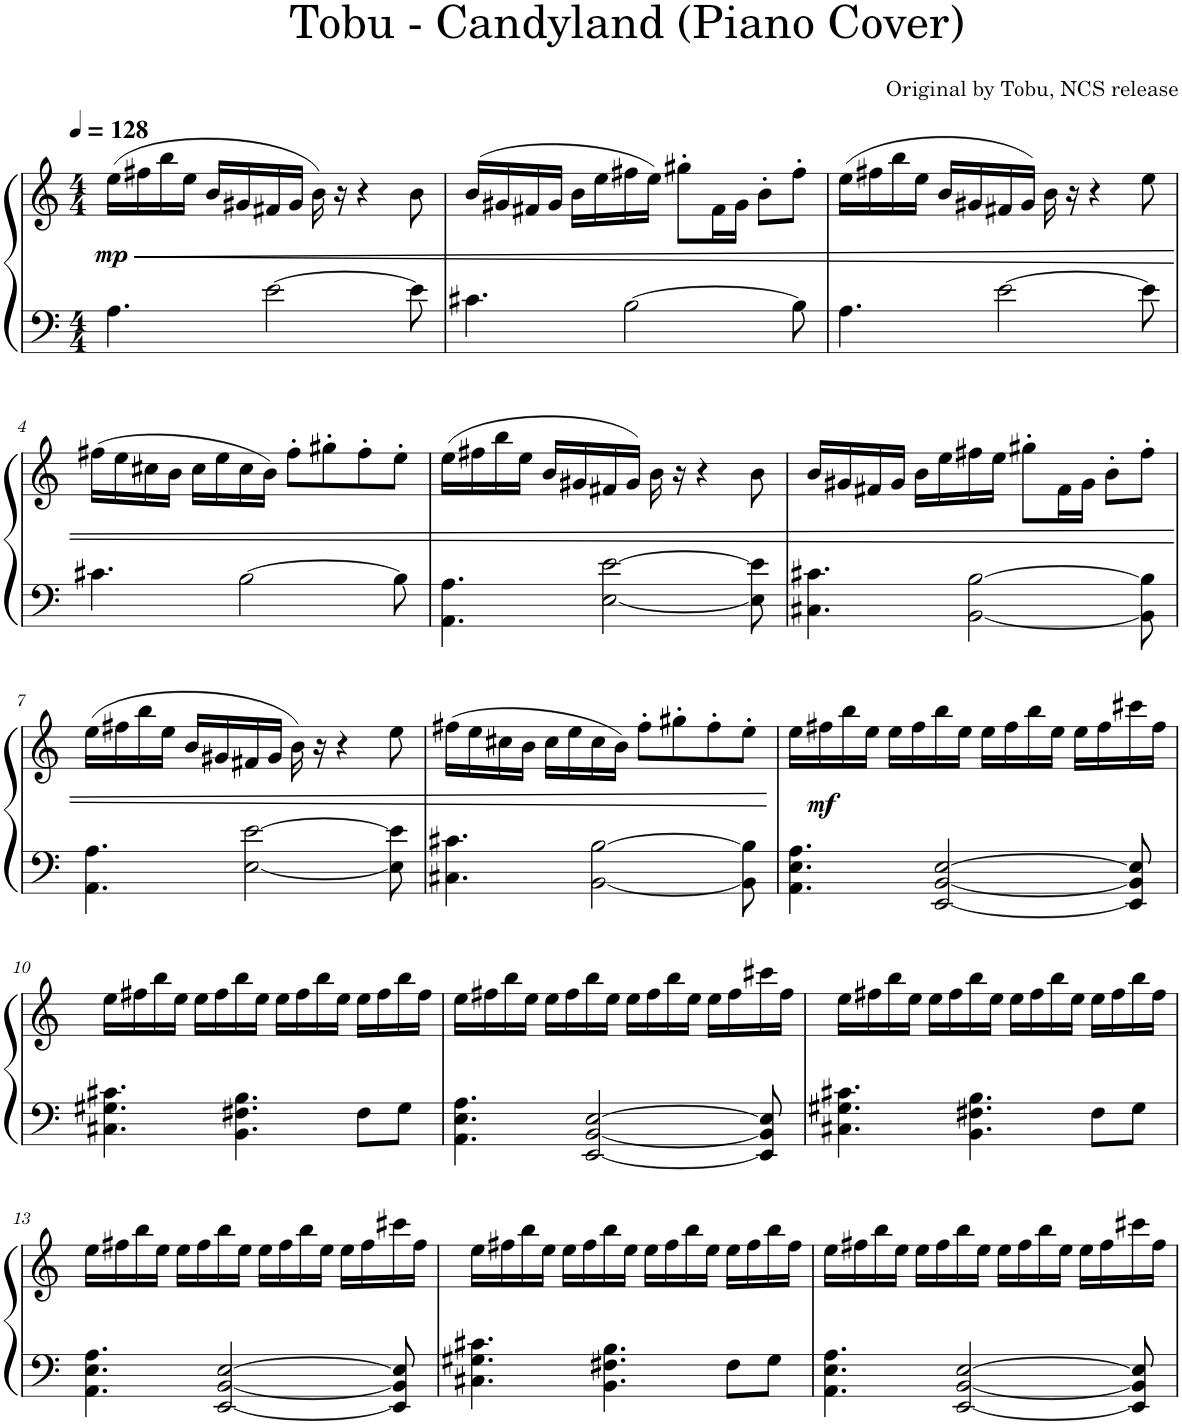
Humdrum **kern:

**kern	**kern	**dynam
*part1	*part1	*part1
*staff2	*staff1	*staff1/2
*I"Piano	*	*
*I'Pno.	*	*
*clefF4	*clefG2	*
*k[]	*k[]	*
*M4/4	*M4/4	*
*MM128	*MM128	*
=1	=1	=1
!	!	!LO:HP:b
!	!	!LO:DY:n=1:b
4.A\	(16ee\LL	< mp
.	16ff#X\	.
.	16bb\	.
.	16ee\JJ	.
.	16b/LL	.
.	16g#X/	.
[2e\	16f#X/	.
.	16g#/JJ	.
.	16b\)	.
.	16r	.
.	4r	.
8e\]	8b\	.
=2	=2	=2
4.c#X\	(16b/LL	.
.	16g#X/	.
.	16f#X/	.
.	16g#/JJ	.
.	16b\LL	.
.	16ee\	.
[2B\	16ff#X\	.
.	16ee\JJ)	.
.	8gg#X'\L	.
.	16f#\L	.
.	16g#\JJ	.
.	8b'\L	.
8B\]	8ff#'\J	.
=3	=3	=3
4.A\	(16ee\LL	.
.	16ff#X\	.
.	16bb\	.
.	16ee\JJ	.
.	16b/LL	.
.	16g#X/	.
[2e\	16f#X/	.
.	16g#/JJ)	.
.	16b\	.
.	16r	.
.	4r	.
8e\]	8ee\	.
!!LO:LB:g=z
=4	=4	=4
4.c#X\	(16ff#X\LL	.
.	16ee\	.
.	16cc#X\	.
.	16b\JJ	.
.	16cc#\LL	.
.	16ee\	.
[2B\	16cc#\	.
.	16b\JJ)	.
.	8ff#'\L	.
.	8gg#X'\	.
.	8ff#'\	.
8B\]	8ee'\J	.
=5	=5	=5
4.AA\ 4.A\	(16ee\LL	.
.	16ff#X\	.
.	16bb\	.
.	16ee\JJ	.
.	16b/LL	.
.	16g#X/	.
[2E\ [2e\	16f#X/	.
.	16g#/JJ)	.
.	16b\	.
.	16r	.
.	4r	.
8E\] 8e\]	8b\	.
=6	=6	=6
4.C#X\ 4.c#X\	16b/LL	.
.	16g#X/	.
.	16f#X/	.
.	16g#/JJ	.
.	16b\LL	.
.	16ee\	.
[2BB\ [2B\	16ff#X\	.
.	16ee\JJ	.
.	8gg#X'\L	.
.	16f#\L	.
.	16g#\JJ	.
.	8b'\L	.
8BB\] 8B\]	8ff#'\J	.
!!LO:LB:g=z
=7	=7	=7
4.AA\ 4.A\	(16ee\LL	.
.	16ff#X\	.
.	16bb\	.
.	16ee\JJ	.
.	16b/LL	.
.	16g#X/	.
[2E\ [2e\	16f#X/	.
.	16g#/JJ	.
.	16b\)	.
.	16r	.
.	4r	.
8E\] 8e\]	8ee\	.
=8	=8	=8
4.C#X\ 4.c#X\	(16ff#X\LL	.
.	16ee\	.
.	16cc#X\	.
.	16b\JJ	.
.	16cc#\LL	.
.	16ee\	.
[2BB\ [2B\	16cc#\	.
.	16b\JJ)	.
.	8ff#'\L	.
.	8gg#X'\	.
.	8ff#'\	.
8BB\] 8B\]	8ee'\J	.
.	.	[
=9	=9	=9
4.AA\ 4.E\ 4.A\	16ee\LL	.
!	!	!LO:DY:b
.	16ff#X\	mf
.	16bb\	.
.	16ee\JJ	.
.	16ee\LL	.
.	16ff#\	.
[2EE/ [2BB/ [2E/	16bb\	.
.	16ee\JJ	.
.	16ee\LL	.
.	16ff#\	.
.	16bb\	.
.	16ee\JJ	.
.	16ee\LL	.
.	16ff#\	.
8EE/] 8BB/] 8E/]	16ccc#X\	.
.	16ff#\JJ	.
!!LO:LB:g=z
=10	=10	=10
4.C#X\ 4.G#X\ 4.c#X\	16ee\LL	.
.	16ff#X\	.
.	16bb\	.
.	16ee\JJ	.
.	16ee\LL	.
.	16ff#\	.
4.BB\ 4.F#X\ 4.B\	16bb\	.
.	16ee\JJ	.
.	16ee\LL	.
.	16ff#\	.
.	16bb\	.
.	16ee\JJ	.
8F#\L	16ee\LL	.
.	16ff#\	.
8G#\J	16bb\	.
.	16ff#\JJ	.
=11	=11	=11
4.AA\ 4.E\ 4.A\	16ee\LL	.
.	16ff#X\	.
.	16bb\	.
.	16ee\JJ	.
.	16ee\LL	.
.	16ff#\	.
[2EE/ [2BB/ [2E/	16bb\	.
.	16ee\JJ	.
.	16ee\LL	.
.	16ff#\	.
.	16bb\	.
.	16ee\JJ	.
.	16ee\LL	.
.	16ff#\	.
8EE/] 8BB/] 8E/]	16ccc#X\	.
.	16ff#\JJ	.
=12	=12	=12
4.C#X\ 4.G#X\ 4.c#X\	16ee\LL	.
.	16ff#X\	.
.	16bb\	.
.	16ee\JJ	.
.	16ee\LL	.
.	16ff#\	.
4.BB\ 4.F#X\ 4.B\	16bb\	.
.	16ee\JJ	.
.	16ee\LL	.
.	16ff#\	.
.	16bb\	.
.	16ee\JJ	.
8F#\L	16ee\LL	.
.	16ff#\	.
8G#\J	16bb\	.
.	16ff#\JJ	.
!!LO:LB:g=z
=13	=13	=13
4.AA\ 4.E\ 4.A\	16ee\LL	.
.	16ff#X\	.
.	16bb\	.
.	16ee\JJ	.
.	16ee\LL	.
.	16ff#\	.
[2EE/ [2BB/ [2E/	16bb\	.
.	16ee\JJ	.
.	16ee\LL	.
.	16ff#\	.
.	16bb\	.
.	16ee\JJ	.
.	16ee\LL	.
.	16ff#\	.
8EE/] 8BB/] 8E/]	16ccc#X\	.
.	16ff#\JJ	.
=14	=14	=14
4.C#X\ 4.G#X\ 4.c#X\	16ee\LL	.
.	16ff#X\	.
.	16bb\	.
.	16ee\JJ	.
.	16ee\LL	.
.	16ff#\	.
4.BB\ 4.F#X\ 4.B\	16bb\	.
.	16ee\JJ	.
.	16ee\LL	.
.	16ff#\	.
.	16bb\	.
.	16ee\JJ	.
8F#\L	16ee\LL	.
.	16ff#\	.
8G#\J	16bb\	.
.	16ff#\JJ	.
=15	=15	=15
4.AA\ 4.E\ 4.A\	16ee\LL	.
.	16ff#X\	.
.	16bb\	.
.	16ee\JJ	.
.	16ee\LL	.
.	16ff#\	.
[2EE/ [2BB/ [2E/	16bb\	.
.	16ee\JJ	.
.	16ee\LL	.
.	16ff#\	.
.	16bb\	.
.	16ee\JJ	.
.	16ee\LL	.
.	16ff#\	.
8EE/] 8BB/] 8E/]	16ccc#X\	.
.	16ff#\JJ	.
=	=	=
*-	*-	*-
